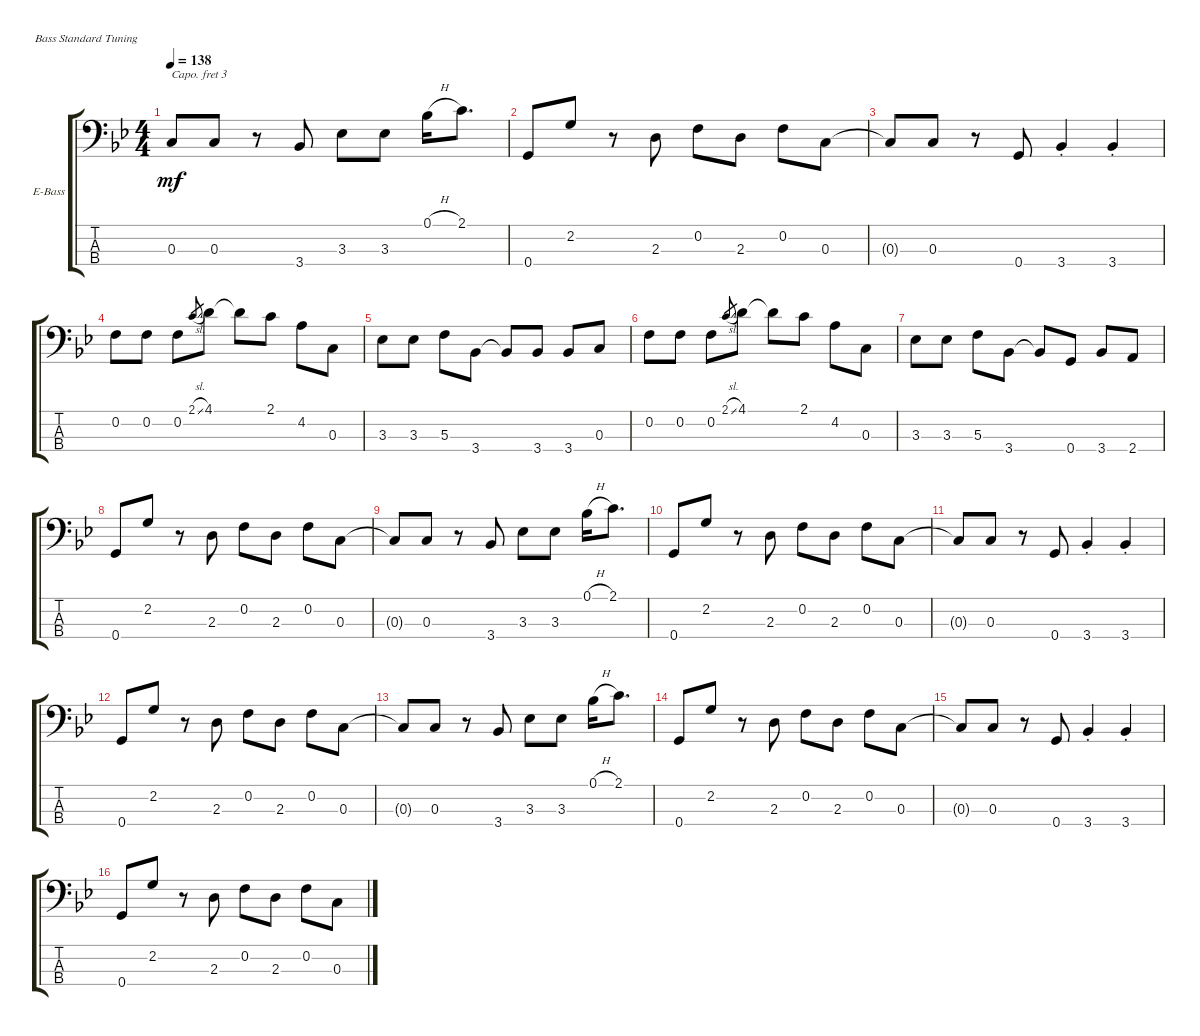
\defaultSystemsLayout 4
\bracketExtendMode groupsimilarinstruments
\firstSystemTrackNameOrientation horizontal
\otherSystemsTrackNameOrientation horizontal
\track ("Electric Bass" "E-Bass") {instrument electricbassfinger}
\staff {score tabs}
\capo 3
\tuning (G2 D2 A1 E1)
\ts (4 4)
\tempo 138
\clef f4
\ks gminor
0.3{t}.8{dy mf} 0.3.8 r.8 3.4.8 3.3.8 3.3.8 0.1{h}.16 2.1.8{d} |
0.4.8 2.2.8 r.8 2.3.8 0.2.8 2.3.8 0.2.8 0.3.8 |
0.3{t}.8 0.3.8 r.8 0.4.8 3.4{st}.4 3.4{st}.4 |
0.2.8 0.2.8 0.2.8 2.1{sl}.8{gr} 4.1.8 4.1{t}.8 2.1.8 4.2.8 0.3.8 |
3.3.8 3.3.8 5.3.8 3.4.8 3.4{t}.8 3.4.8 3.4.8 0.3.8 |
0.2.8 0.2.8 0.2.8 2.1{sl}.8{gr} 4.1.8 4.1{t}.8 2.1.8 4.2.8 0.3.8 |
3.3.8 3.3.8 5.3.8 3.4.8 3.4{t}.8 0.4.8 3.4.8 2.4.8 |
0.4.8 2.2.8 r.8 2.3.8 0.2.8 2.3.8 0.2.8 0.3.8 |
0.3{t}.8 0.3.8 r.8 3.4.8 3.3.8 3.3.8 0.1{h}.16 2.1.8{d} |
0.4.8 2.2.8 r.8 2.3.8 0.2.8 2.3.8 0.2.8 0.3.8 |
0.3{t}.8 0.3.8 r.8 0.4.8 3.4{st}.4 3.4{st}.4 |
0.4.8 2.2.8 r.8 2.3.8 0.2.8 2.3.8 0.2.8 0.3.8 |
0.3{t}.8 0.3.8 r.8 3.4.8 3.3.8 3.3.8 0.1{h}.16 2.1.8{d} |
0.4.8 2.2.8 r.8 2.3.8 0.2.8 2.3.8 0.2.8 0.3.8 |
0.3{t}.8 0.3.8 r.8 0.4.8 3.4{st}.4 3.4{st}.4 |
0.4.8 2.2.8 r.8 2.3.8 0.2.8 2.3.8 0.2.8 0.3.8
